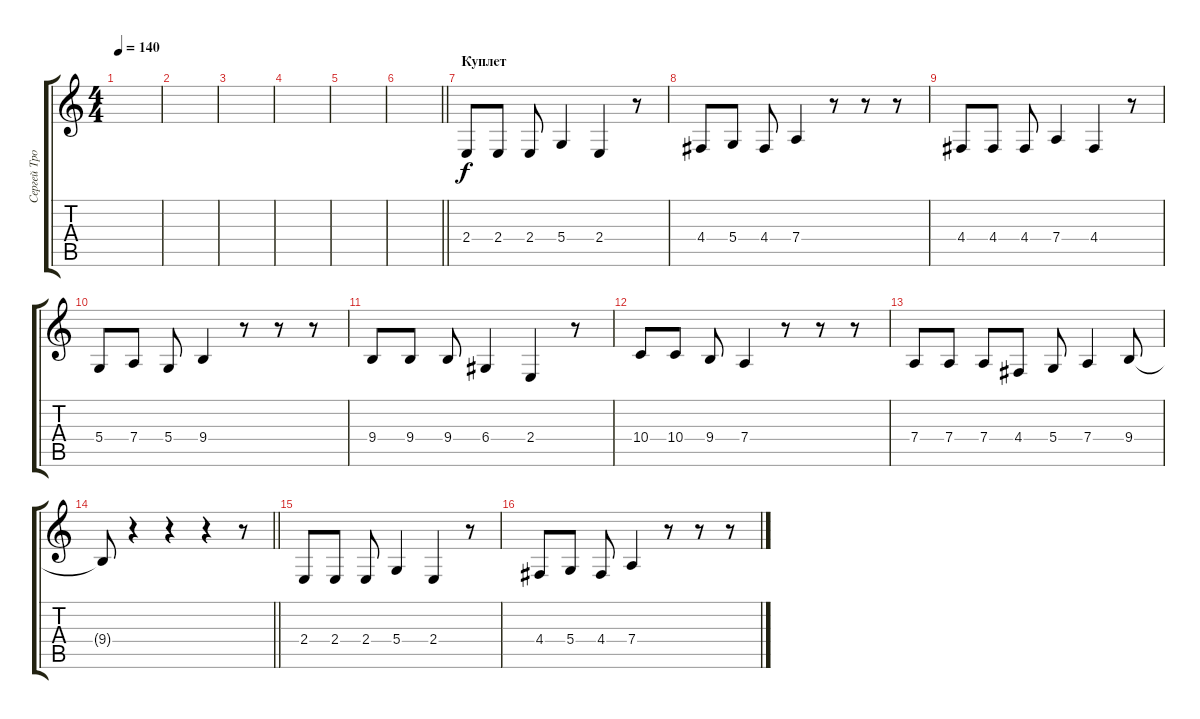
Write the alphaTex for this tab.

\track ("Сергей Трофимов" "Сергей Тро") {instrument tenorsax}
\staff {score tabs}
\tuning (E4 B3 G3 D3 A2 E2) {hide}
\ts (4 4)
\tempo 140
\clef g2
\ks c
|
|
|
|
|
\barLineRight lightlight
|
\section ("" "Куплет")
2.4.8 2.4.8 2.4.8 5.4.4 2.4.4 r.8 |
4.4.8 5.4.8 4.4.8 7.4.4 r.8 r.8 r.8 |
4.4.8 4.4.8 4.4.8 7.4.4 4.4.4 r.8 |
5.4.8 7.4.8 5.4.8 9.4.4 r.8 r.8 r.8 |
9.4.8 9.4.8 9.4.8 6.4.4 2.4.4 r.8 |
10.4.8 10.4.8 9.4.8 7.4.4 r.8 r.8 r.8 |
7.4.8 7.4.8 7.4.8 4.4.8 5.4.8 7.4.4 9.4.8 |
\barLineRight lightlight
9.4{t}.8 r.4 r.4 r.4 r.8 |
\section ("" "")
2.4.8 2.4.8 2.4.8 5.4.4 2.4.4 r.8 |
4.4.8 5.4.8 4.4.8 7.4.4 r.8 r.8 r.8
